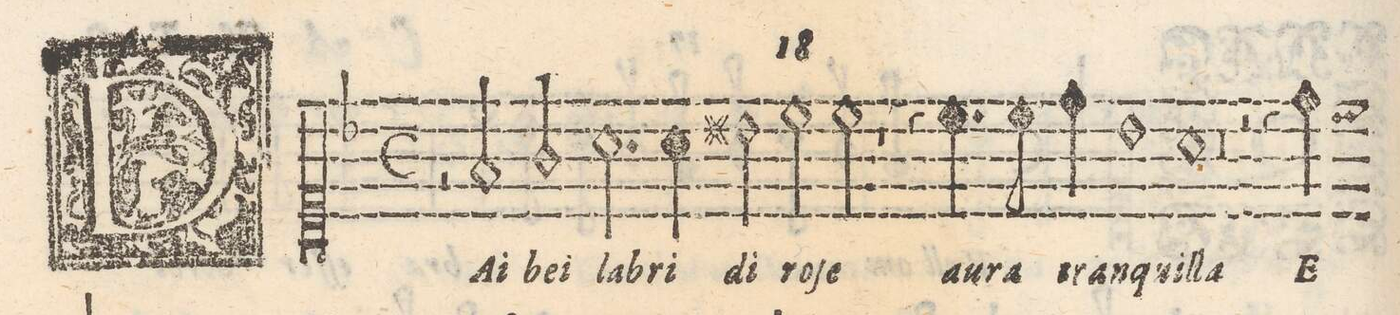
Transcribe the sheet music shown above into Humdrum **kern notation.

**kern	**text
*I"Canto	*
*clefC1	*
*k[b-]	*
*M2/1	*
2r	.
2f/	Dai
2g/	bei
2.a\	la-
=2-	=2-
4a\	-bri
2bn\	di
2cc\	ro-
2cc\	-ſe
=3-	=3-
1r	.
4r	.
4.cc\	au-
8cc\	-ra
4dd\	tran-
=4-	=4-
1b-ny	-quil-
1a	-la
=5-	=5-
0r	.
=6-	=6-
2r	.
4r	.
4dd\	E
*-	*-
